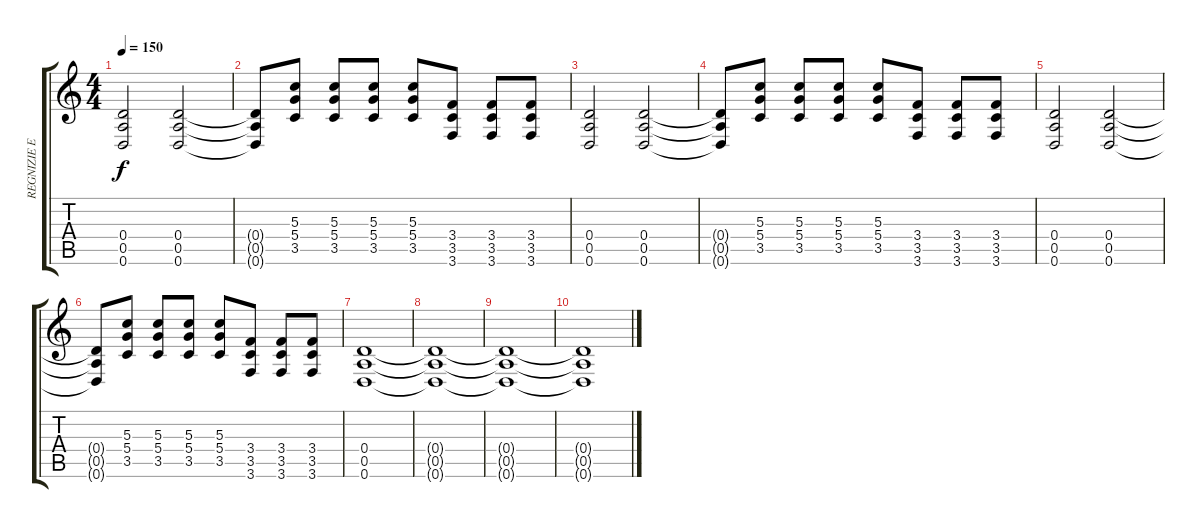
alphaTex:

\track ("REGNIZIE EKIM" "REGNIZIE E") {instrument overdrivenguitar}
\staff {score tabs}
\tuning (E4 B3 G3 D3 A2 D2) {hide}
\ts (4 4)
\tempo 150
\clef g2
\ks c
(0.4 0.5 0.6).2{dy f} (0.4 0.5 0.6).2 |
(0.4{t} 0.5{t} 0.6{t}).8 (5.3 5.4 3.5).8 (5.3 5.4 3.5).8 (5.3 5.4 3.5).8 (5.3 5.4 3.5).8 (3.4 3.5 3.6).8 (3.4 3.5 3.6).8 (3.4 3.5 3.6).8 |
(0.4 0.5 0.6).2 (0.4 0.5 0.6).2 |
(0.4{t} 0.5{t} 0.6{t}).8 (5.3 5.4 3.5).8 (5.3 5.4 3.5).8 (5.3 5.4 3.5).8 (5.3 5.4 3.5).8 (3.4 3.5 3.6).8 (3.4 3.5 3.6).8 (3.4 3.5 3.6).8 |
(0.4 0.5 0.6).2 (0.4 0.5 0.6).2 |
(0.4{t} 0.5{t} 0.6{t}).8 (5.3 5.4 3.5).8 (5.3 5.4 3.5).8 (5.3 5.4 3.5).8 (5.3 5.4 3.5).8 (3.4 3.5 3.6).8 (3.4 3.5 3.6).8 (3.4 3.5 3.6).8 |
(0.4 0.5 0.6).1 |
(0.4{t} 0.5{t} 0.6{t}).1 |
(0.4{t} 0.5{t} 0.6{t}).1 |
(0.4{t} 0.5{t} 0.6{t}).1
